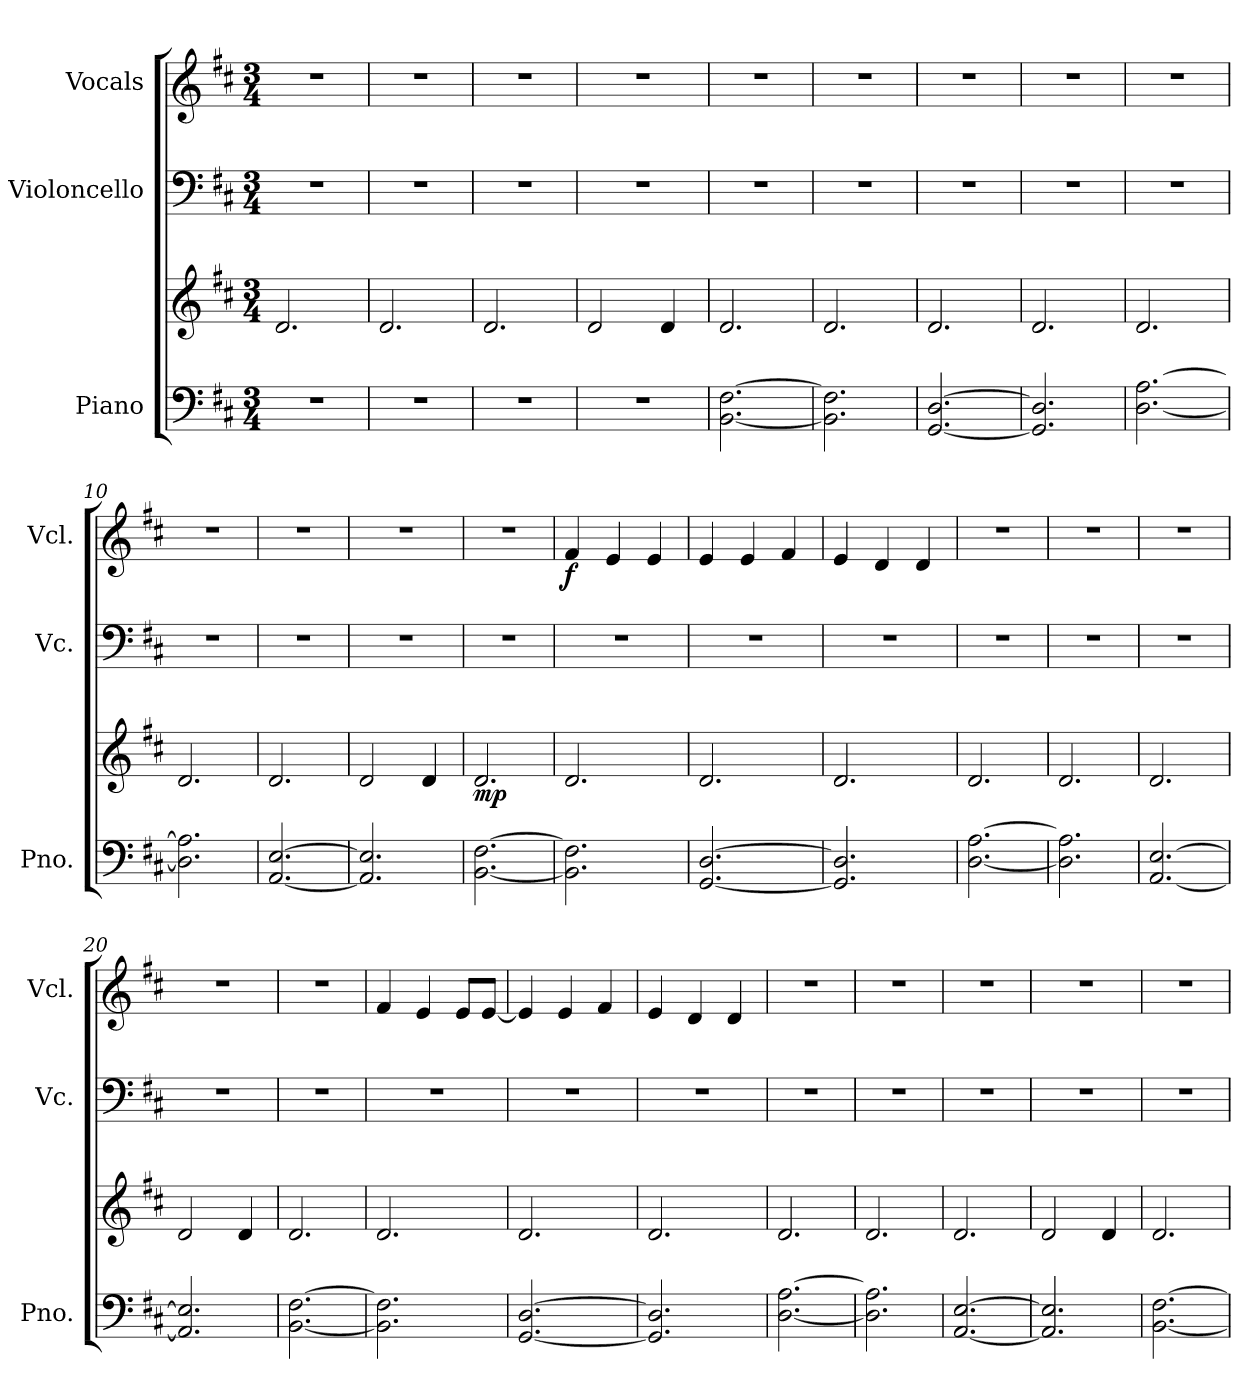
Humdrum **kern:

**kern	**kern	**dynam	**kern	**kern	**dynam
*part3	*part3	*part3	*part2	*part1	*part1
*staff4	*staff3	*staff3/4	*staff2	*staff1	*staff1
*I"Piano	*	*	*I"Violoncello	*I"Vocals	*
*I'Pno.	*	*	*I'Vc.	*I'Vcl.	*
*clefF4	*clefG2	*	*clefF4	*clefG2	*
*k[f#c#]	*k[f#c#]	*	*k[f#c#]	*k[f#c#]	*
*M3/4	*M3/4	*	*M3/4	*M3/4	*
*MM142	*MM142	*	*MM142	*MM142	*
=1	=1	=1	=1	=1	=1
2.r	2.d/	.	2.r	2.r	.
=2	=2	=2	=2	=2	=2
2.r	2.d/	.	2.r	2.r	.
=3	=3	=3	=3	=3	=3
2.r	2.d/	.	2.r	2.r	.
=4	=4	=4	=4	=4	=4
2.r	2d/	.	2.r	2.r	.
.	4d/	.	.	.	.
=5	=5	=5	=5	=5	=5
[2.BB\ [2.F#\	2.d/	.	2.r	2.r	.
=6	=6	=6	=6	=6	=6
2.BB\] 2.F#\]	2.d/	.	2.r	2.r	.
=7	=7	=7	=7	=7	=7
[2.GG/ [2.D/	2.d/	.	2.r	2.r	.
=8	=8	=8	=8	=8	=8
2.GG/] 2.D/]	2.d/	.	2.r	2.r	.
=9	=9	=9	=9	=9	=9
[2.D\ [2.A\	2.d/	.	2.r	2.r	.
=10	=10	=10	=10	=10	=10
2.D\] 2.A\]	2.d/	.	2.r	2.r	.
=11	=11	=11	=11	=11	=11
[2.AA/ [2.E/	2.d/	.	2.r	2.r	.
=12	=12	=12	=12	=12	=12
2.AA/] 2.E/]	2d/	.	2.r	2.r	.
.	4d/	.	.	.	.
!!LO:LB:g=z
=13	=13	=13	=13	=13	=13
!	!	!LO:DY:b	!	!	!
[2.BB\ [2.F#\	2.d/	mp	2.r	2.r	.
=14	=14	=14	=14	=14	=14
!	!	!	!	!	!LO:DY:b
2.BB\] 2.F#\]	2.d/	.	2.r	4f#/	f
.	.	.	.	4e/	.
.	.	.	.	4e/	.
=15	=15	=15	=15	=15	=15
[2.GG/ [2.D/	2.d/	.	2.r	4e/	.
.	.	.	.	4e/	.
.	.	.	.	4f#/	.
=16	=16	=16	=16	=16	=16
2.GG/] 2.D/]	2.d/	.	2.r	4e/	.
.	.	.	.	4d/	.
.	.	.	.	4d/	.
=17	=17	=17	=17	=17	=17
[2.D\ [2.A\	2.d/	.	2.r	2.r	.
=18	=18	=18	=18	=18	=18
2.D\] 2.A\]	2.d/	.	2.r	2.r	.
=19	=19	=19	=19	=19	=19
[2.AA/ [2.E/	2.d/	.	2.r	2.r	.
=20	=20	=20	=20	=20	=20
2.AA/] 2.E/]	2d/	.	2.r	2.r	.
.	4d/	.	.	.	.
=21	=21	=21	=21	=21	=21
[2.BB\ [2.F#\	2.d/	.	2.r	2.r	.
=22	=22	=22	=22	=22	=22
2.BB\] 2.F#\]	2.d/	.	2.r	4f#/	.
.	.	.	.	4e/	.
.	.	.	.	8e/L	.
.	.	.	.	[8e/J	.
=23	=23	=23	=23	=23	=23
[2.GG/ [2.D/	2.d/	.	2.r	4e/]	.
.	.	.	.	4e/	.
.	.	.	.	4f#/	.
!!LO:LB:g=z
=24	=24	=24	=24	=24	=24
2.GG/] 2.D/]	2.d/	.	2.r	4e/	.
.	.	.	.	4d/	.
.	.	.	.	4d/	.
=25	=25	=25	=25	=25	=25
[2.D\ [2.A\	2.d/	.	2.r	2.r	.
=26	=26	=26	=26	=26	=26
2.D\] 2.A\]	2.d/	.	2.r	2.r	.
=27	=27	=27	=27	=27	=27
[2.AA/ [2.E/	2.d/	.	2.r	2.r	.
=28	=28	=28	=28	=28	=28
2.AA/] 2.E/]	2d/	.	2.r	2.r	.
.	4d/	.	.	.	.
=29	=29	=29	=29	=29	=29
[2.BB\ [2.F#\	2.d/	.	2.r	2.r	.
=	=	=	=	=	=
*-	*-	*-	*-	*-	*-
